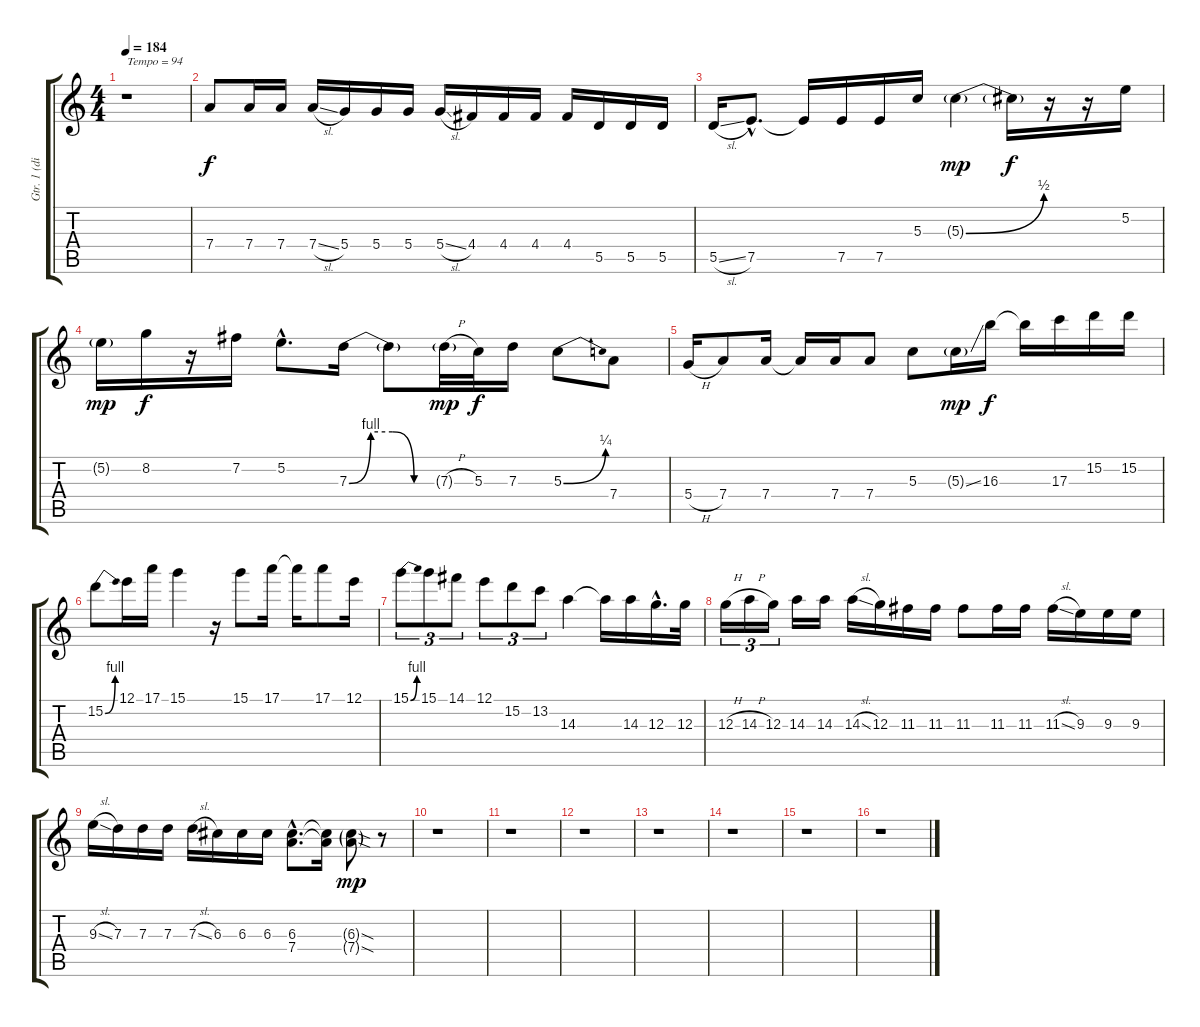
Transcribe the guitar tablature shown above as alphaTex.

\track ("Gtr. 1 (dist.)" "Gtr. 1 (di") {instrument distortionguitar}
\staff {score tabs}
\tuning (E4 B3 G3 D3 A2 E2) {hide}
\ts (4 4)
\tempo 184
\clef g2
\ks c
r.1{txt "Tempo = 94" dy f instrument distortionguitar} |
7.4.8 7.4.16 7.4.16 7.4{sl}.16 5.4.16 5.4.16 5.4.16 5.4{sl}.16 4.4.16 4.4.16 4.4.16 4.4.16 5.5.16 5.5.16 5.5.16 |
5.5{sl}.16 7.5{hac}.8{d} 7.5{t}.16 7.5.16 7.5.16 5.3.16 5.3{be (bend 0 0 60 2) g}.4{dy mp} 5.3{t}.16{dy f} r.16 r.16 5.2.16 |
5.2{g}.16{dy mp} 8.2.16{dy f} r.16 7.2.16 5.2{hac}.8{d} 7.3{be (custom 0 0 15 4 30 4 45 0 60 0)}.16 7.3{t}.8 7.3{h g}.32{dy mp} 5.3.32{dy f} 7.3.16 5.3{be (bend 0 0 60 1)}.8 7.4.8 |
5.4{h}.16 7.4.8 7.4.16 7.4{t}.16 7.4.16 7.4.8 5.3.8 5.3{ss g}.16{dy mp} 16.3.16{dy f} 16.3{t}.16 17.3.16 15.2.16 15.2.16 |
15.2{be (bend 0 0 60 4)}.8 12.1.16 17.1.16 15.1.4 r.16 15.1.8 17.1.16 17.1{t}.16 17.1.8 12.1.16 |
15.1{be (bend 0 0 60 4)}.8{tu (3 2)} 15.1.8{tu (3 2)} 14.1.8{tu (3 2)} 12.1.8{tu (3 2)} 15.2.8{tu (3 2)} 13.2.8{tu (3 2)} 14.3.4 14.3{t}.16 14.3.16 12.3{hac}.16{d} 12.3.32 |
12.3{h}.16{tu (3 2)} 14.3{h}.16{tu (3 2)} 12.3.16{tu (3 2)} 14.3.16 14.3.16 14.3{sl}.16 12.3.16 11.3.16 11.3.16 11.3.8 11.3.16 11.3.16 11.3{sl}.16 9.3.16 9.3.16 9.3.16 |
9.3{sl}.16 7.3.16 7.3.16 7.3.16 7.3{sl}.16 6.3.16 6.3.16 6.3.16 (6.3{hac} 7.4{hac}).8{d} (6.3{t} 7.4{t}).16 (6.3{sod g} 7.4{sod g}).8{dy mp} r.8 |
r.1 |
r.1 |
r.1 |
r.1 |
r.1 |
r.1 |
r.1
